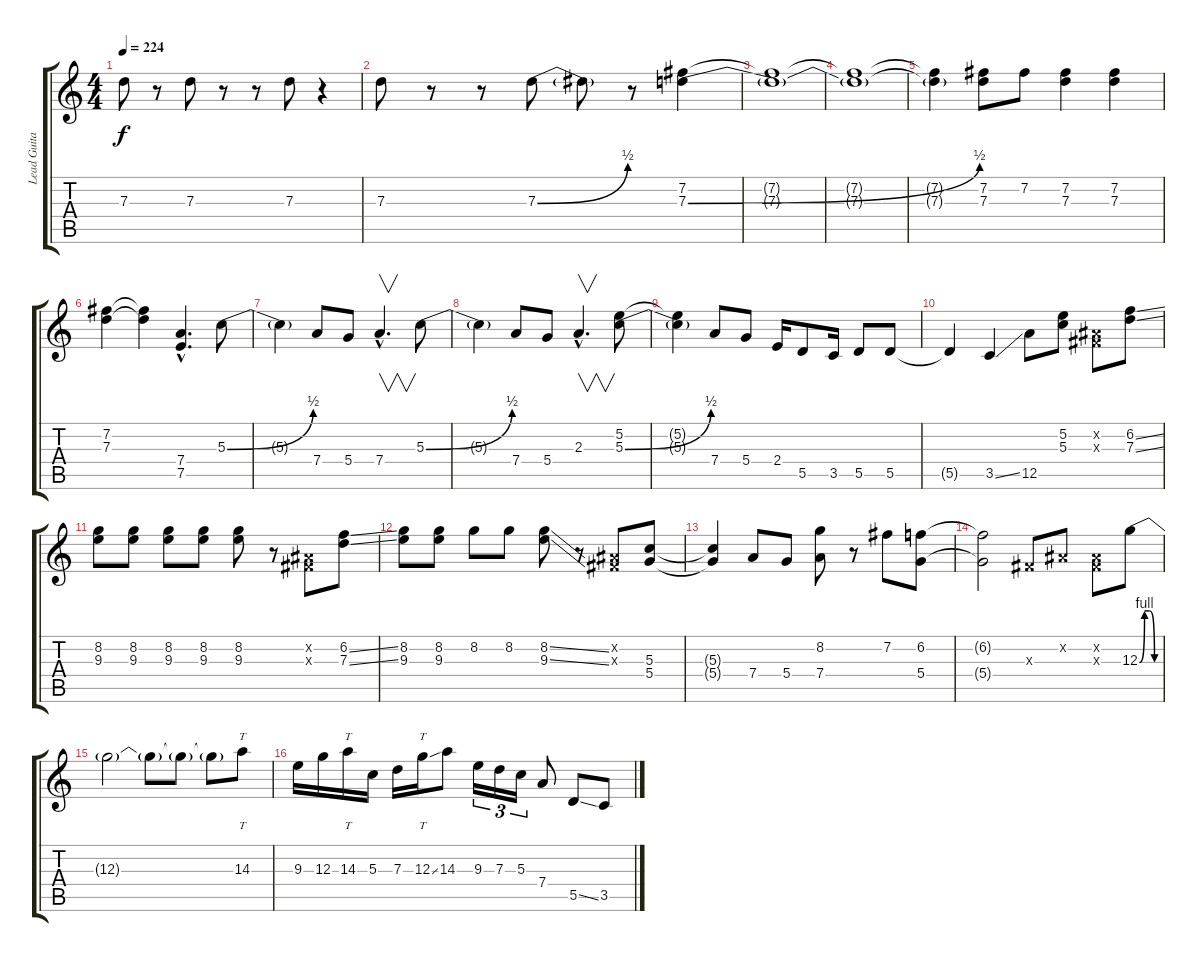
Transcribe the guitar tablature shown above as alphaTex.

\track ("Lead Guitar" "Lead Guita") {instrument distortionguitar}
\staff {score tabs}
\tuning (E4 B3 G3 D3 A2 E2) {hide}
\ts (4 4)
\tempo 224
\clef g2
\ks c
7.3{t}.8{dy f} r.8 7.3.8 r.8 r.8 7.3.8 r.4 |
7.3.8 r.8 r.8 7.3{be (bend 0 0 60 2)}.8 7.3{t}.8 r.8 (7.2 7.3{be (bend 0 0 60 2)}).4 |
(7.2{t} 7.3{t}).1 |
(7.2{t} 7.3{t}).1 |
(7.2{t} 7.3{t}).4 (7.2 7.3).8 7.2.8 (7.2 7.3).4 (7.2 7.3).4 |
(7.2 7.3).4 (7.2{t} 7.3{t}).4 (7.4{hac} 7.5{hac}).4{d} 5.3{be (bend 0 0 60 2)}.8 |
5.3{t}.4 7.4.8 5.4.8 7.4{hac}.4{v d} 5.3{be (bend 0 0 60 2)}.8 |
5.3{t}.4 7.4.8 5.4.8 2.3{hac}.4{v d} (5.2 5.3{be (bend 0 0 60 2)}).8 |
(5.2{t} 5.3{t}).4 7.4.8 5.4.8 2.4.16 5.5.8 3.5.16 5.5.8 5.5.8 |
5.5{t}.4 3.5{ss}.4 12.5.8 (5.2 5.3).8 (-1.2{x} -1.3{x}).8 (6.2{ss} 7.3{ss}).8 |
(8.2 9.3).8 (8.2 9.3).8 (8.2 9.3).8 (8.2 9.3).8 (8.2 9.3).8 r.8 (-1.2{x} -1.3{x}).8 (6.2{ss} 7.3{ss}).8 |
(8.2 9.3).8 (8.2 9.3).8 8.2.8 8.2.8 (8.2{ss} 9.3{ss}).8 r.8 (-1.2{x} -1.3{x}).8 (5.3 5.4).8 |
(5.3{t} 5.4{t}).4 7.4.8 5.4.8 (8.2 7.4).8 r.8 7.2.8 (6.2 5.4).8 |
(6.2{t} 5.4{t}).2 -1.3{x}.8 -1.2{x}.8 (-1.2{x} -1.3{x}).8 12.3{be (custom 0 0 15 4 30 4 45 0 60 0)}.8 |
12.3{t}.2 12.3{t}.8 12.3{t}.8 12.3{t}.8 14.3.8{tt} |
9.3.16 12.3.16 14.3.16{tt} 5.3.16 7.3.16 12.3{ss}.16{tt} 14.3.8 9.3.16{tu (3 2)} 7.3.16{tu (3 2)} 5.3.16{tu (3 2)} 7.4.8 5.5{ss}.8 3.5.8
